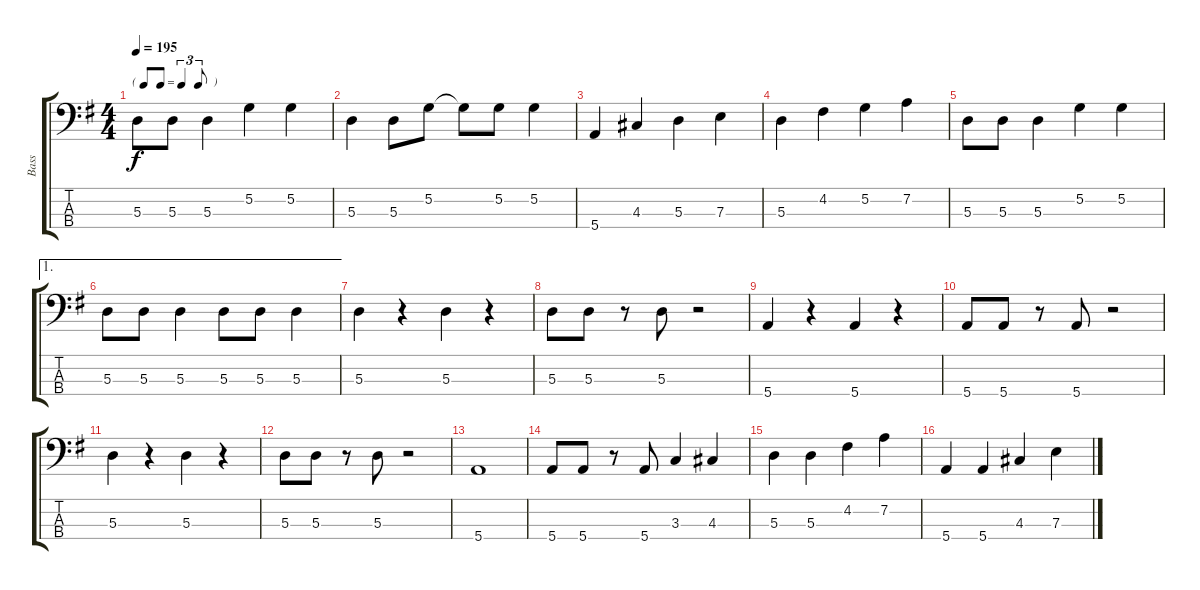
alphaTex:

\track ("Bass" "Bass") {instrument acousticbass}
\staff {score tabs}
\tuning (G2 D2 A1 E1) {hide}
\ts (4 4)
\tf triplet8th
\tempo 195
\clef f4
\ks g
5.3.8{dy f} 5.3.8 5.3.4 5.2.4 5.2.4 |
5.3.4 5.3.8 5.2.8 5.2{t}.8 5.2.8 5.2.4 |
5.4.4 4.3.4 5.3.4 7.3.4 |
5.3.4 4.2.4 5.2.4 7.2.4 |
5.3.8 5.3.8 5.3.4 5.2.4 5.2.4 |
\ae 1
5.3.8 5.3.8 5.3.4 5.3.8 5.3.8 5.3.4 |
5.3.4 r.4 5.3.4 r.4 |
5.3.8 5.3.8 r.8 5.3.8 r.2 |
5.4.4 r.4 5.4.4 r.4 |
5.4.8 5.4.8 r.8 5.4.8 r.2 |
5.3.4 r.4 5.3.4 r.4 |
5.3.8 5.3.8 r.8 5.3.8 r.2 |
5.4.1 |
5.4.8 5.4.8 r.8 5.4.8 3.3.4 4.3.4 |
5.3.4 5.3.4 4.2.4 7.2.4 |
5.4.4 5.4.4 4.3.4 7.3.4
